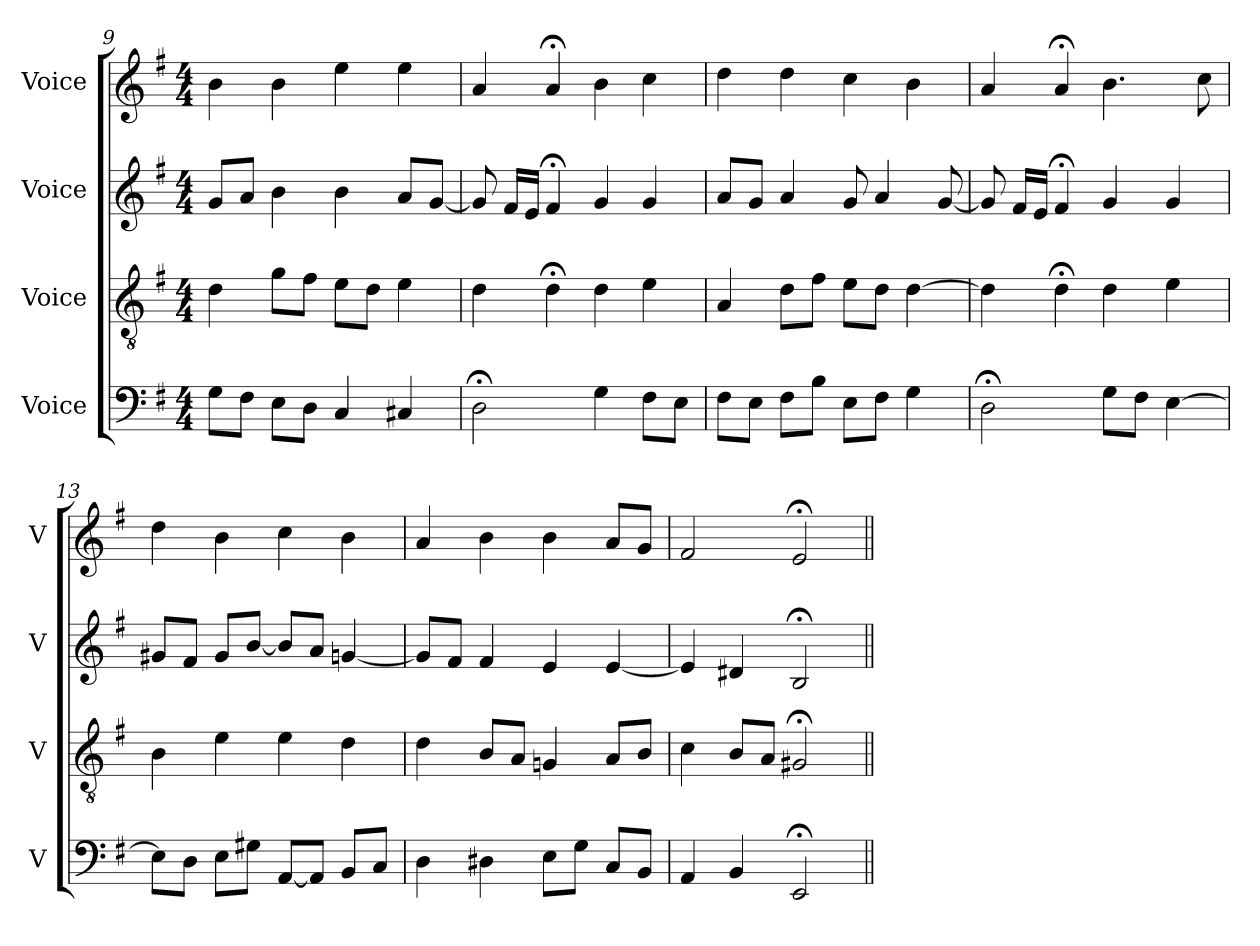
**kern	**kern	**kern	**kern
*part4	*part3	*part2	*part1
*staff4	*staff3	*staff2	*staff1
*I"Voice	*I"Voice	*I"Voice	*I"Voice
*I'V	*I'V	*I'V	*I'V
*clefF4	*clefGv2	*clefG2	*clefG2
*k[f#]	*k[f#]	*k[f#]	*k[f#]
*M4/4	*M4/4	*M4/4	*M4/4
=9	=9	=9	=9
8G\L	4d\	8g/L	4b\
8F#\J	.	8a/J	.
8E\L	8g\L	4b\	4b\
8D\J	8f#\J	.	.
4C/	8e\L	4b\	4ee\
.	8d\J	.	.
4C#X/	4e\	8a/L	4ee\
.	.	[8g/J	.
=10	=10	=10	=10
2D;<\	4d\	8g/]	4a/
.	.	16f#/LL	.
.	.	16e/JJ	.
.	4d;<\	4f#;</	4a;</
4G\	4d\	4g/	4b\
8F#\L	4e\	4g/	4cc\
8E\J	.	.	.
=11	=11	=11	=11
8F#\L	4A/	8a/L	4dd\
8E\J	.	8g/J	.
8F#\L	8d\L	4a/	4dd\
8B\J	8f#\J	.	.
8E\L	8e\L	8g/	4cc\
8F#\J	8d\J	4a/	.
4G\	[4d\	.	4b\
.	.	[8g/	.
!!LO:LB:g=z
=12	=12	=12	=12
2D;<\	4d\]	8g/]	4a/
.	.	16f#/LL	.
.	.	16e/JJ	.
.	4d;<\	4f#;</	4a;</
8G\L	4d\	4g/	4.b\
8F#\J	.	.	.
[4E\	4e\	4g/	.
.	.	.	8cc\
=13	=13	=13	=13
8E\L]	4B\	8g#X/L	4dd\
8D\J	.	8f#/J	.
8E\L	4e\	8g#/L	4b\
8G#X\J	.	[8b/J	.
[8AA/L	4e\	8b/L]	4cc\
8AA/J]	.	8a/J	.
8BB/L	4d\	[4gn/	4b\
8C/J	.	.	.
=14	=14	=14	=14
4D\	4d\	8g/L]	4a/
.	.	8f#/J	.
4D#X\	8B/L	4f#/	4b\
.	8A/J	.	.
8E\L	4Gn/	4e/	4b\
8G\J	.	.	.
8C/L	8A/L	[4e/	8a/L
8BB/J	8B/J	.	8g/J
=15	=15	=15	=15
4AA/	4c\	4e/]	2f#/
4BB/	8B/L	4d#X/	.
.	8A/J	.	.
2EE;</	2G#X;</	2B;</	2e;</
=||	=||	=||	=||
*-	*-	*-	*-
